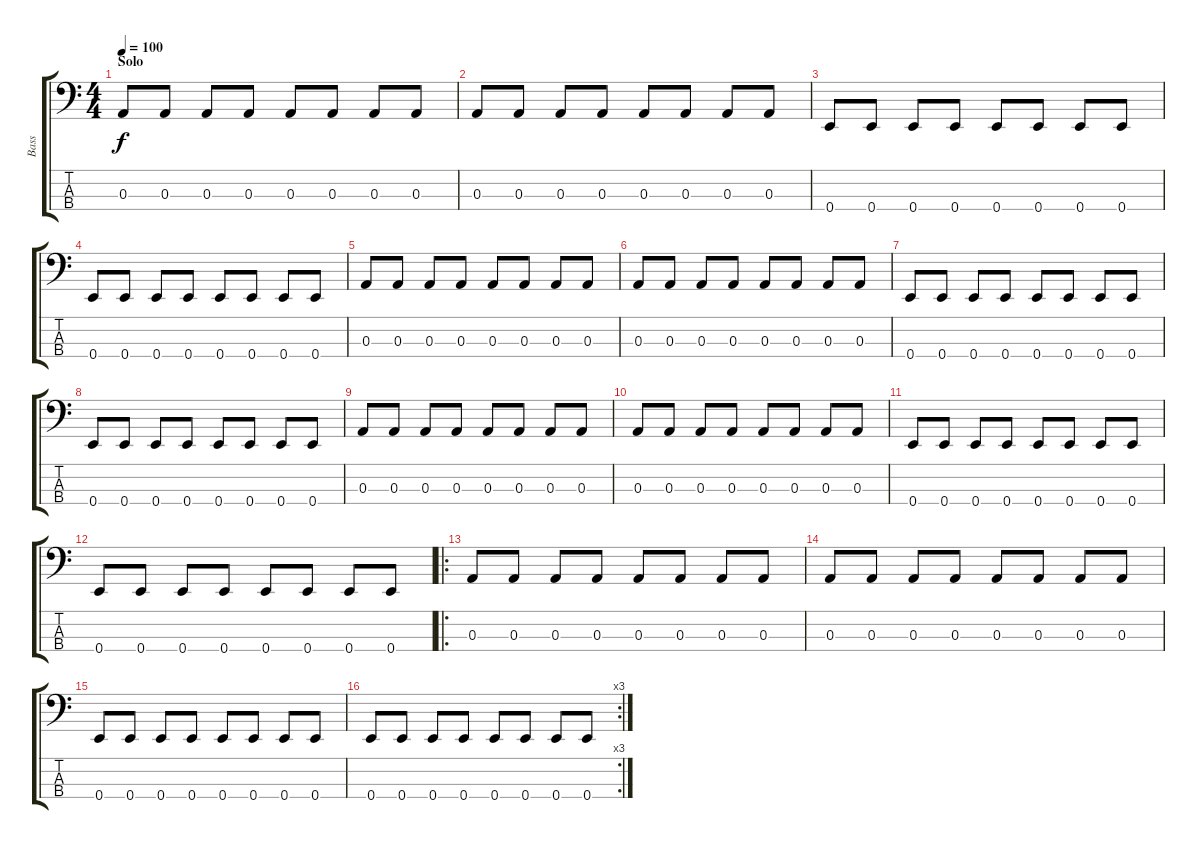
\track ("Bass" "Bass") {instrument electricbassfinger}
\staff {score tabs}
\tuning (G2 D2 A1 E1) {hide}
\ts (4 4)
\section ("" "Solo")
\tempo 100
\clef f4
\ks c
0.3.8{dy f} 0.3.8 0.3.8 0.3.8 0.3.8 0.3.8 0.3.8 0.3.8 |
0.3.8 0.3.8 0.3.8 0.3.8 0.3.8 0.3.8 0.3.8 0.3.8 |
0.4.8 0.4.8 0.4.8 0.4.8 0.4.8 0.4.8 0.4.8 0.4.8 |
0.4.8 0.4.8 0.4.8 0.4.8 0.4.8 0.4.8 0.4.8 0.4.8 |
0.3.8 0.3.8 0.3.8 0.3.8 0.3.8 0.3.8 0.3.8 0.3.8 |
0.3.8 0.3.8 0.3.8 0.3.8 0.3.8 0.3.8 0.3.8 0.3.8 |
0.4.8 0.4.8 0.4.8 0.4.8 0.4.8 0.4.8 0.4.8 0.4.8 |
0.4.8 0.4.8 0.4.8 0.4.8 0.4.8 0.4.8 0.4.8 0.4.8 |
0.3.8 0.3.8 0.3.8 0.3.8 0.3.8 0.3.8 0.3.8 0.3.8 |
0.3.8 0.3.8 0.3.8 0.3.8 0.3.8 0.3.8 0.3.8 0.3.8 |
0.4.8 0.4.8 0.4.8 0.4.8 0.4.8 0.4.8 0.4.8 0.4.8 |
0.4.8 0.4.8 0.4.8 0.4.8 0.4.8 0.4.8 0.4.8 0.4.8 |
\ro
0.3.8 0.3.8 0.3.8 0.3.8 0.3.8 0.3.8 0.3.8 0.3.8 |
0.3.8 0.3.8 0.3.8 0.3.8 0.3.8 0.3.8 0.3.8 0.3.8 |
0.4.8 0.4.8 0.4.8 0.4.8 0.4.8 0.4.8 0.4.8 0.4.8 |
\rc 3
0.4.8 0.4.8 0.4.8 0.4.8 0.4.8 0.4.8 0.4.8 0.4.8
